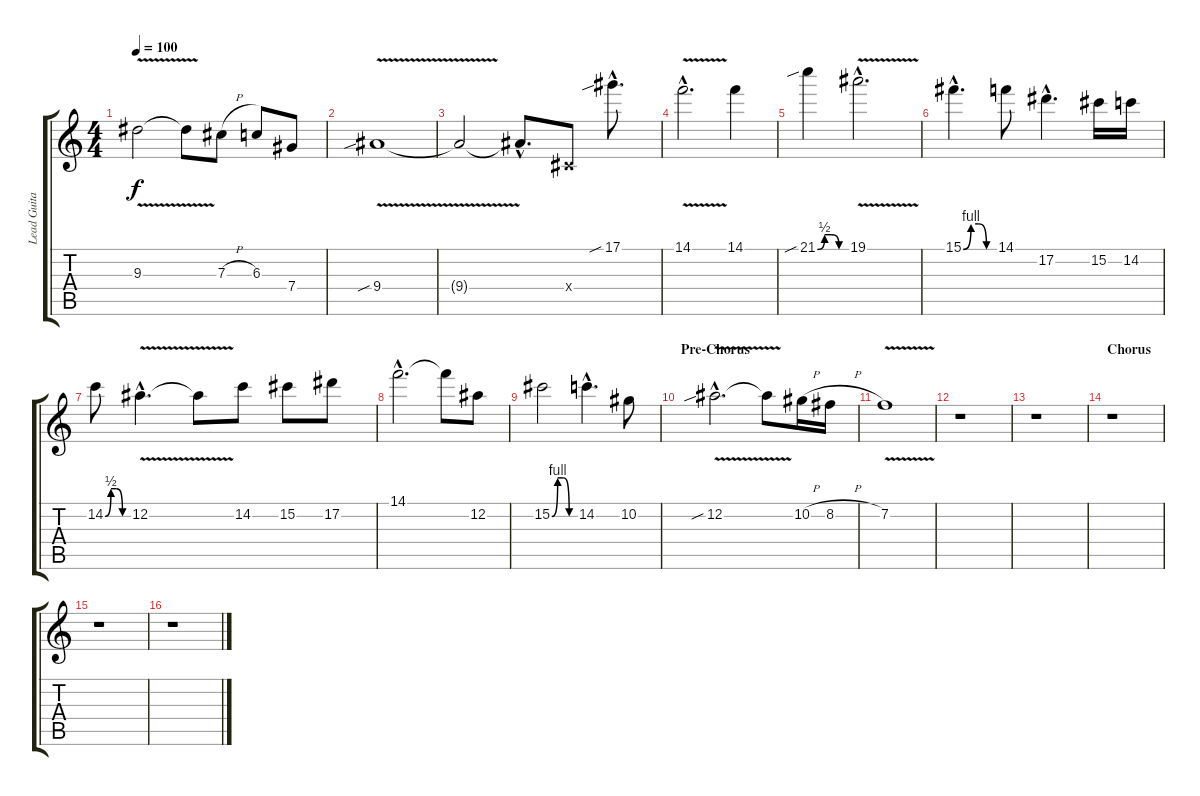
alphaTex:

\track ("Lead Guitar" "Lead Guita") {instrument overdrivenguitar}
\staff {score tabs}
\tuning (Eb4 Bb3 Gb3 Db3 Ab2 Eb2) {hide}
\ts (4 4)
\tempo 100
\clef g2
\ks c
9.3{v}.2{dy f} 9.3{t}.8 7.3{h}.8 6.3.8 7.4.8 |
9.4{v sib}.1 |
9.4{t}.2 9.4{hac t}.8{d} 0.4{x}.8 17.1{sib hac}.8{d} |
14.1{v hac}.2{d} 14.1.4 |
21.1{be (custom 0 0 15 2 30 2 45 0 60 0) sib}.4 19.1{v hac}.2{d} |
15.1{be (custom 0 0 15 4 30 4 45 0 60 0) hac}.4{d} 14.1.8 17.2{hac}.4{d} 15.2.16 14.2.16 |
14.2{be (custom 0 0 15 2 30 2 45 0 60 0)}.8 12.2{v hac}.4{d} 12.2{t}.8 14.2.8 15.2.8 17.2.8 |
14.1{hac}.2{d} 14.1{t}.8 12.2.8 |
15.2{be (custom 0 0 15 4 30 4 45 0 60 0)}.2 14.2{hac}.4{d} 10.2.8 |
\section ("" "Pre-Chorus")
12.2{v sib hac}.2{d} 12.2{t}.8 10.2{h}.16 8.2{h}.16 |
7.2{v}.1 |
r.1 |
r.1 |
\section ("" "Chorus")
r.1 |
r.1 |
r.1
